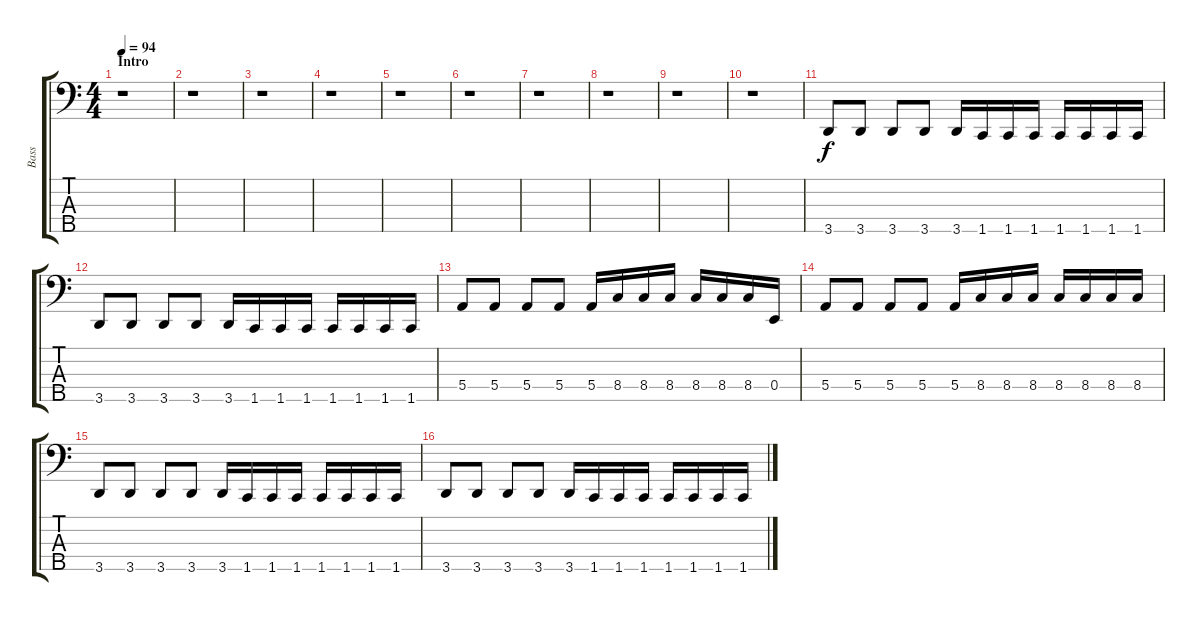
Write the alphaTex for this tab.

\track ("Bass" "Bass") {instrument electricbassfinger}
\staff {score tabs}
\tuning (G2 D2 A1 E1 B0) {hide}
\ts (4 4)
\section ("" "Intro")
\tempo 94
\clef f4
\ks c
r.1{dy f instrument electricbassfinger} |
r.1 |
r.1 |
r.1 |
r.1 |
r.1 |
r.1 |
r.1 |
r.1 |
r.1 |
3.5.8 3.5.8 3.5.8 3.5.8 3.5.16 1.5.16 1.5.16 1.5.16 1.5.16 1.5.16 1.5.16 1.5.16 |
3.5.8 3.5.8 3.5.8 3.5.8 3.5.16 1.5.16 1.5.16 1.5.16 1.5.16 1.5.16 1.5.16 1.5.16 |
5.4.8 5.4.8 5.4.8 5.4.8 5.4.16 8.4.16 8.4.16 8.4.16 8.4.16 8.4.16 8.4.16 0.4.16 |
5.4.8 5.4.8 5.4.8 5.4.8 5.4.16 8.4.16 8.4.16 8.4.16 8.4.16 8.4.16 8.4.16 8.4.16 |
3.5.8 3.5.8 3.5.8 3.5.8 3.5.16 1.5.16 1.5.16 1.5.16 1.5.16 1.5.16 1.5.16 1.5.16 |
3.5.8 3.5.8 3.5.8 3.5.8 3.5.16 1.5.16 1.5.16 1.5.16 1.5.16 1.5.16 1.5.16 1.5.16
